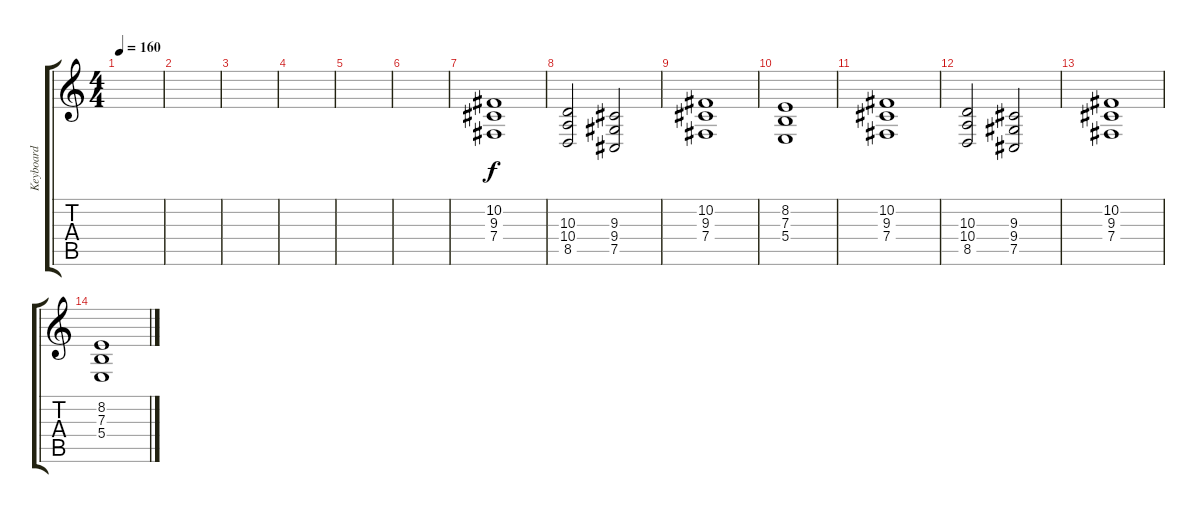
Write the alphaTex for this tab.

\track ("Keyboard" "Keyboard") {instrument acousticgrandpiano}
\staff {score tabs}
\tuning (Db4 Ab3 E3 B2 Gb2 Db2) {hide}
\ts (4 4)
\tempo 160
\clef g2
\ks c
|
|
|
|
|
|
(10.2 9.3 7.4).1{instrument choiraahs} |
(10.3 10.4 8.5).2 (9.3 9.4 7.5).2 |
(10.2 9.3 7.4).1 |
(8.2 7.3 5.4).1 |
(10.2 9.3 7.4).1{instrument choiraahs} |
(10.3 10.4 8.5).2 (9.3 9.4 7.5).2 |
(10.2 9.3 7.4).1 |
(8.2 7.3 5.4).1
